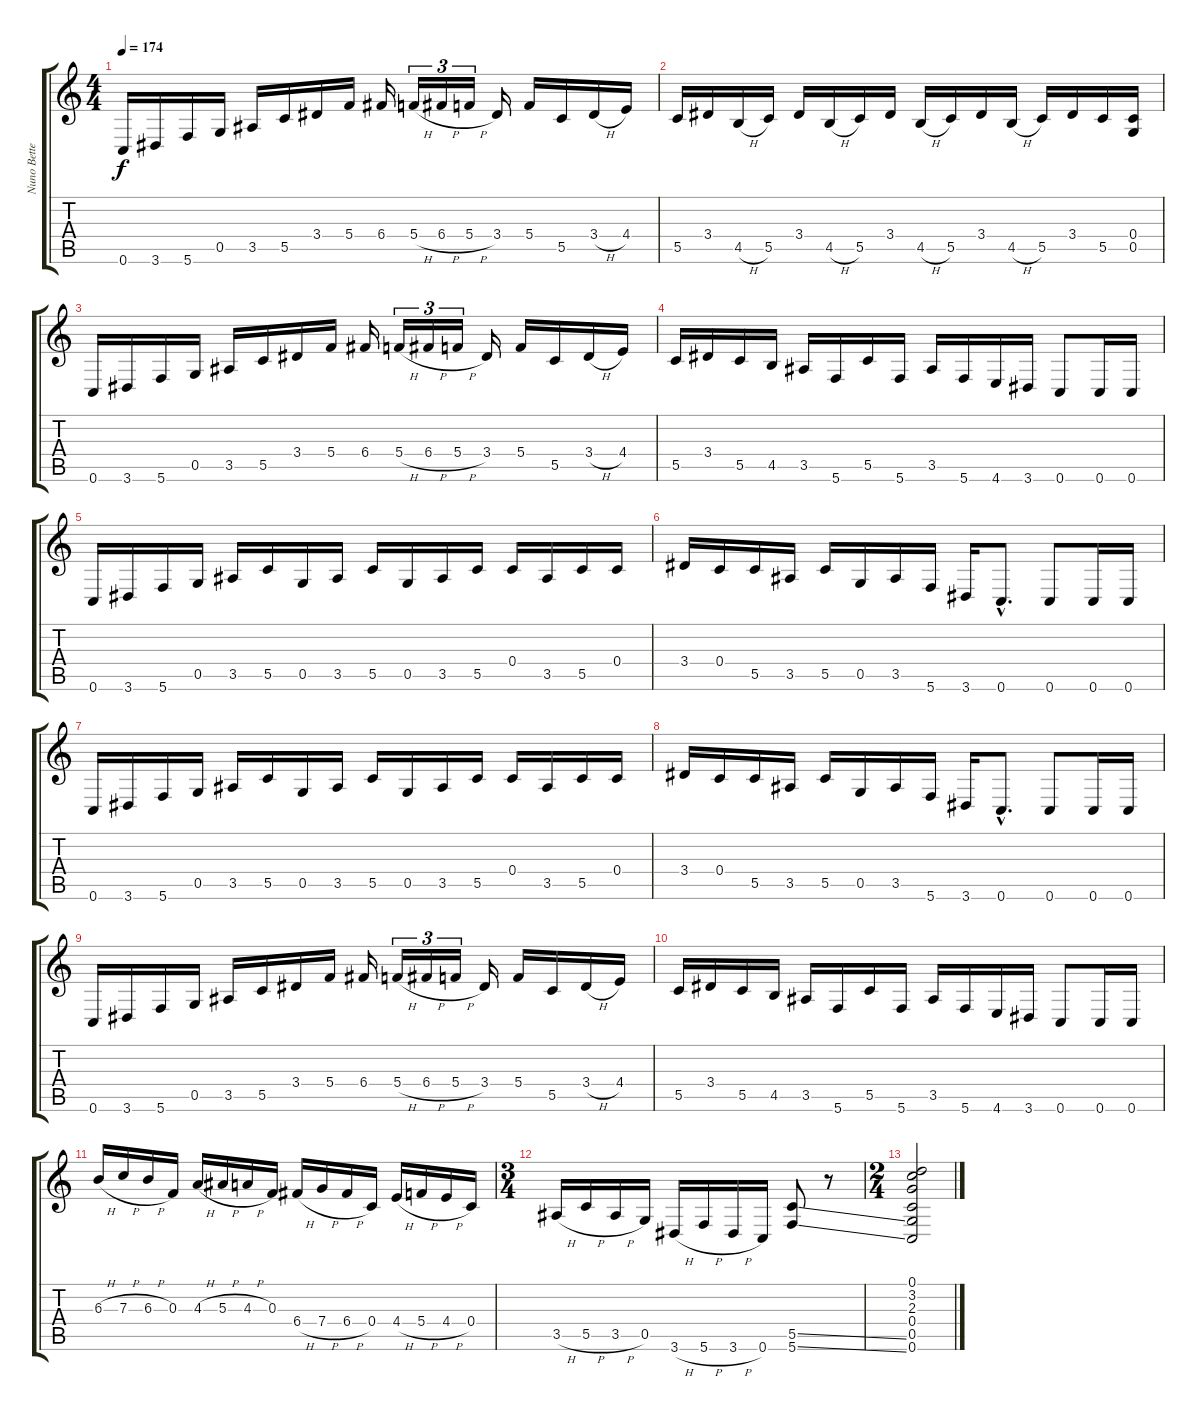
\track ("Nuno Bettencourt" "Nuno Bette") {instrument acousticguitarsteel}
\staff {score tabs}
\tuning (D4 A3 F3 C3 G2 C2) {hide}
\ts (4 4)
\tempo 174
\clef g2
\ks c
0.6.16{dy f} 3.6.16 5.6.16 0.5.16 3.5.16 5.5.16 3.4.16 5.4.16 6.4.16 5.4{h}.16{tu (3 2)} 6.4{h}.16{tu (3 2)} 5.4{h}.16{tu (3 2)} 3.4.16 5.4.16 5.5.16 3.4{h}.16 4.4.16 |
5.5.16 3.4.16 4.5{h}.16 5.5.16 3.4.16 4.5{h}.16 5.5.16 3.4.16 4.5{h}.16 5.5.16 3.4.16 4.5{h}.16 5.5.16 3.4.16 5.5.16 (0.4 0.5).16 |
0.6.16 3.6.16 5.6.16 0.5.16 3.5.16 5.5.16 3.4.16 5.4.16 6.4.16 5.4{h}.16{tu (3 2)} 6.4{h}.16{tu (3 2)} 5.4{h}.16{tu (3 2)} 3.4.16 5.4.16 5.5.16 3.4{h}.16 4.4.16 |
5.5.16 3.4.16 5.5.16 4.5.16 3.5.16 5.6.16 5.5.16 5.6.16 3.5.16 5.6.16 4.6.16 3.6.16 0.6.8 0.6.16 0.6.16 |
0.6.16 3.6.16 5.6.16 0.5.16 3.5.16 5.5.16 0.5.16 3.5.16 5.5.16 0.5.16 3.5.16 5.5.16 0.4.16 3.5.16 5.5.16 0.4.16 |
3.4.16 0.4.16 5.5.16 3.5.16 5.5.16 0.5.16 3.5.16 5.6.16 3.6.16 0.6{hac}.8{d} 0.6.8 0.6.16 0.6.16 |
0.6.16 3.6.16 5.6.16 0.5.16 3.5.16 5.5.16 0.5.16 3.5.16 5.5.16 0.5.16 3.5.16 5.5.16 0.4.16 3.5.16 5.5.16 0.4.16 |
3.4.16 0.4.16 5.5.16 3.5.16 5.5.16 0.5.16 3.5.16 5.6.16 3.6.16 0.6{hac}.8{d} 0.6.8 0.6.16 0.6.16 |
0.6.16 3.6.16 5.6.16 0.5.16 3.5.16 5.5.16 3.4.16 5.4.16 6.4.16 5.4{h}.16{tu (3 2)} 6.4{h}.16{tu (3 2)} 5.4{h}.16{tu (3 2)} 3.4.16 5.4.16 5.5.16 3.4{h}.16 4.4.16 |
5.5.16 3.4.16 5.5.16 4.5.16 3.5.16 5.6.16 5.5.16 5.6.16 3.5.16 5.6.16 4.6.16 3.6.16 0.6.8 0.6.16 0.6.16 |
6.3{h}.16 7.3{h}.16 6.3{h}.16 0.3.16 4.3{h}.16 5.3{h}.16 4.3{h}.16 0.3.16 6.4{h}.16 7.4{h}.16 6.4{h}.16 0.4.16 4.4{h}.16 5.4{h}.16 4.4{h}.16 0.4.16 |
\ts (3 4)
3.5{h}.16 5.5{h}.16 3.5{h}.16 0.5.16 3.6{h}.16 5.6{h}.16 3.6{h}.16 0.6.16 (5.5{ss} 5.6{ss}).8 r.8 |
\ts (2 4)
(0.1 3.2 2.3 0.4 0.5 0.6).2
